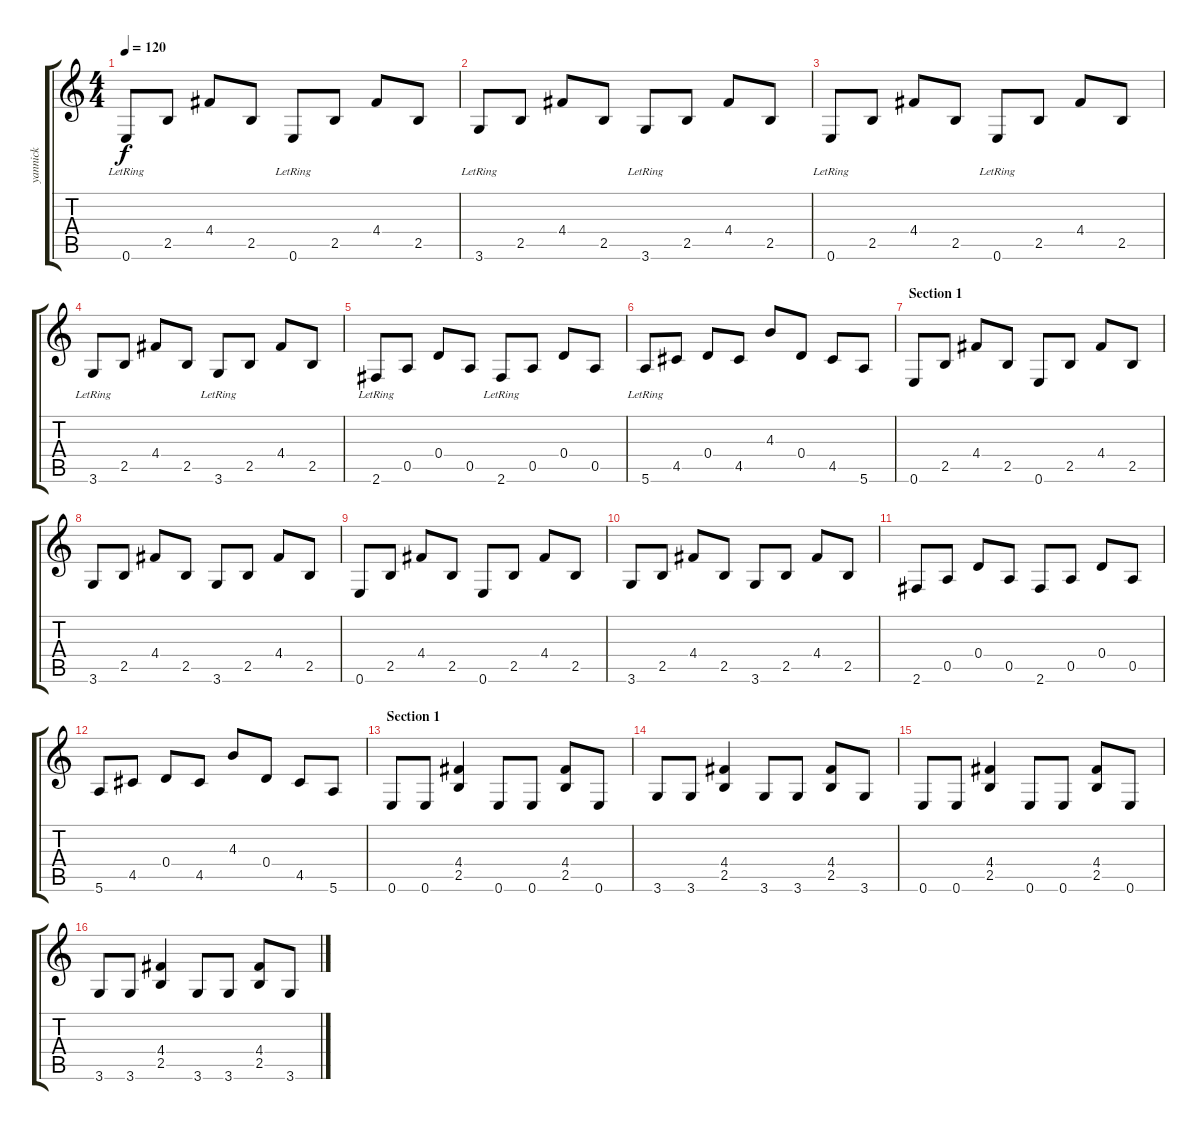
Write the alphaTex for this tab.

\track ("yannick" "yannick") {instrument electricguitarjazz}
\staff {score tabs}
\tuning (E4 B3 G3 D3 A2 E2) {hide}
\ts (4 4)
\tempo 120
\clef g2
\ks c
0.6{lr}.8{dy f instrument electricguitarjazz} 2.5.8 4.4.8 2.5.8 0.6{lr}.8 2.5.8 4.4.8 2.5.8 |
3.6{lr}.8 2.5.8 4.4.8 2.5.8 3.6{lr}.8 2.5.8 4.4.8 2.5.8 |
0.6{lr}.8 2.5.8 4.4.8 2.5.8 0.6{lr}.8 2.5.8 4.4.8 2.5.8 |
3.6{lr}.8 2.5.8 4.4.8 2.5.8 3.6{lr}.8 2.5.8 4.4.8 2.5.8 |
2.6{lr}.8 0.5.8 0.4.8 0.5.8 2.6{lr}.8 0.5.8 0.4.8 0.5.8 |
5.6{lr}.8 4.5.8 0.4.8 4.5.8 4.3.8 0.4.8 4.5.8 5.6.8 |
\section ("" "Section 1")
0.6.8 2.5.8 4.4.8 2.5.8 0.6.8 2.5.8 4.4.8 2.5.8 |
3.6.8 2.5.8 4.4.8 2.5.8 3.6.8 2.5.8 4.4.8 2.5.8 |
0.6.8 2.5.8 4.4.8 2.5.8 0.6.8 2.5.8 4.4.8 2.5.8 |
3.6.8 2.5.8 4.4.8 2.5.8 3.6.8 2.5.8 4.4.8 2.5.8 |
2.6.8 0.5.8 0.4.8 0.5.8 2.6.8 0.5.8 0.4.8 0.5.8 |
5.6.8 4.5.8 0.4.8 4.5.8 4.3.8 0.4.8 4.5.8 5.6.8 |
\section ("" "Section 1")
0.6.8 0.6.8 (4.4 2.5).4 0.6.8 0.6.8 (4.4 2.5).8 0.6.8 |
3.6.8 3.6.8 (4.4 2.5).4 3.6.8 3.6.8 (4.4 2.5).8 3.6.8 |
0.6.8 0.6.8 (4.4 2.5).4 0.6.8 0.6.8 (4.4 2.5).8 0.6.8 |
3.6.8 3.6.8 (4.4 2.5).4 3.6.8 3.6.8 (4.4 2.5).8 3.6.8
